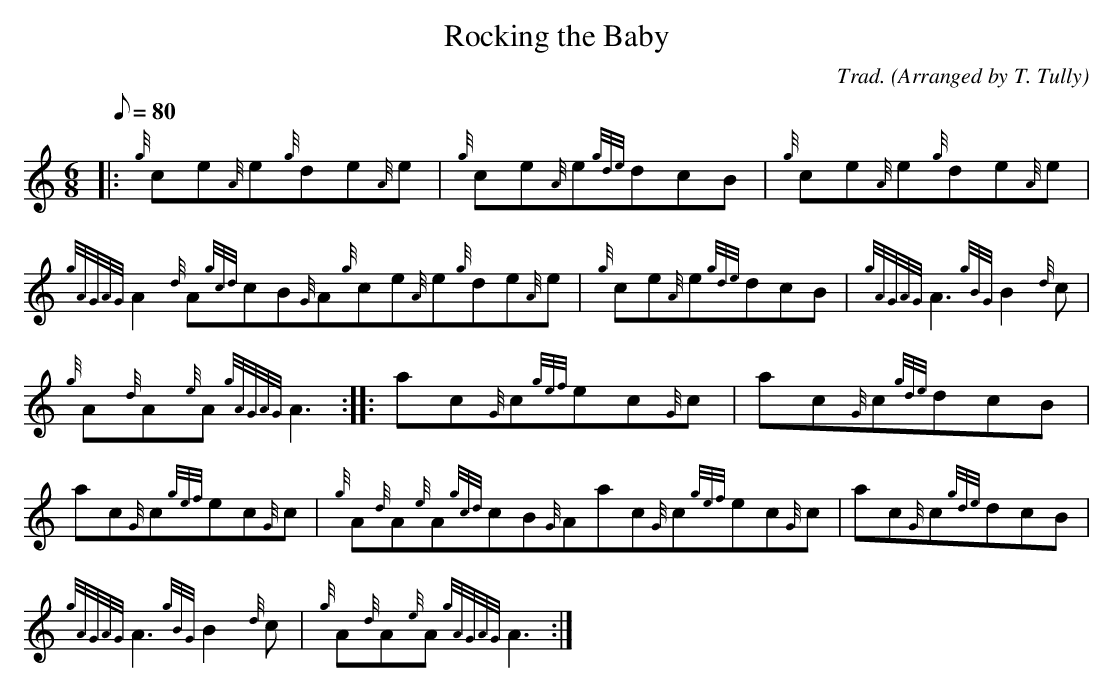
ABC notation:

X:1
T:Rocking the Baby
M:6/8
L:1/8
Q:80
C:Trad. (Arranged by T. Tully)
K:HP
|: {g}ce{A}e{g}de{A}e|
{g}ce{A}e{gde}dcB|
{g}ce{A}e{g}de{A}e|  !
{gAGAG}A2{d}A{gcd}cB{G}A{g}ce{A}e{g}de{A}e|
{g}ce{A}e{gde}dcB|
{gAGAG}A3{gBG}B2{d}c|  !
{g}A{d}A{e}A{gAGAG}A3:| |:
ac{G}c{gef}ec{G}c|
ac{G}c{gde}dcB|  !
ac{G}c{gef}ec{G}c|
{g}A{d}A{e}A{gcd}cB{G}Aac{G}c{gef}ec{G}c|
ac{G}c{gde}dcB|  !
{gAGAG}A3{gBG}B2{d}c|
{g}A{d}A{e}A{gAGAG}A3:|

